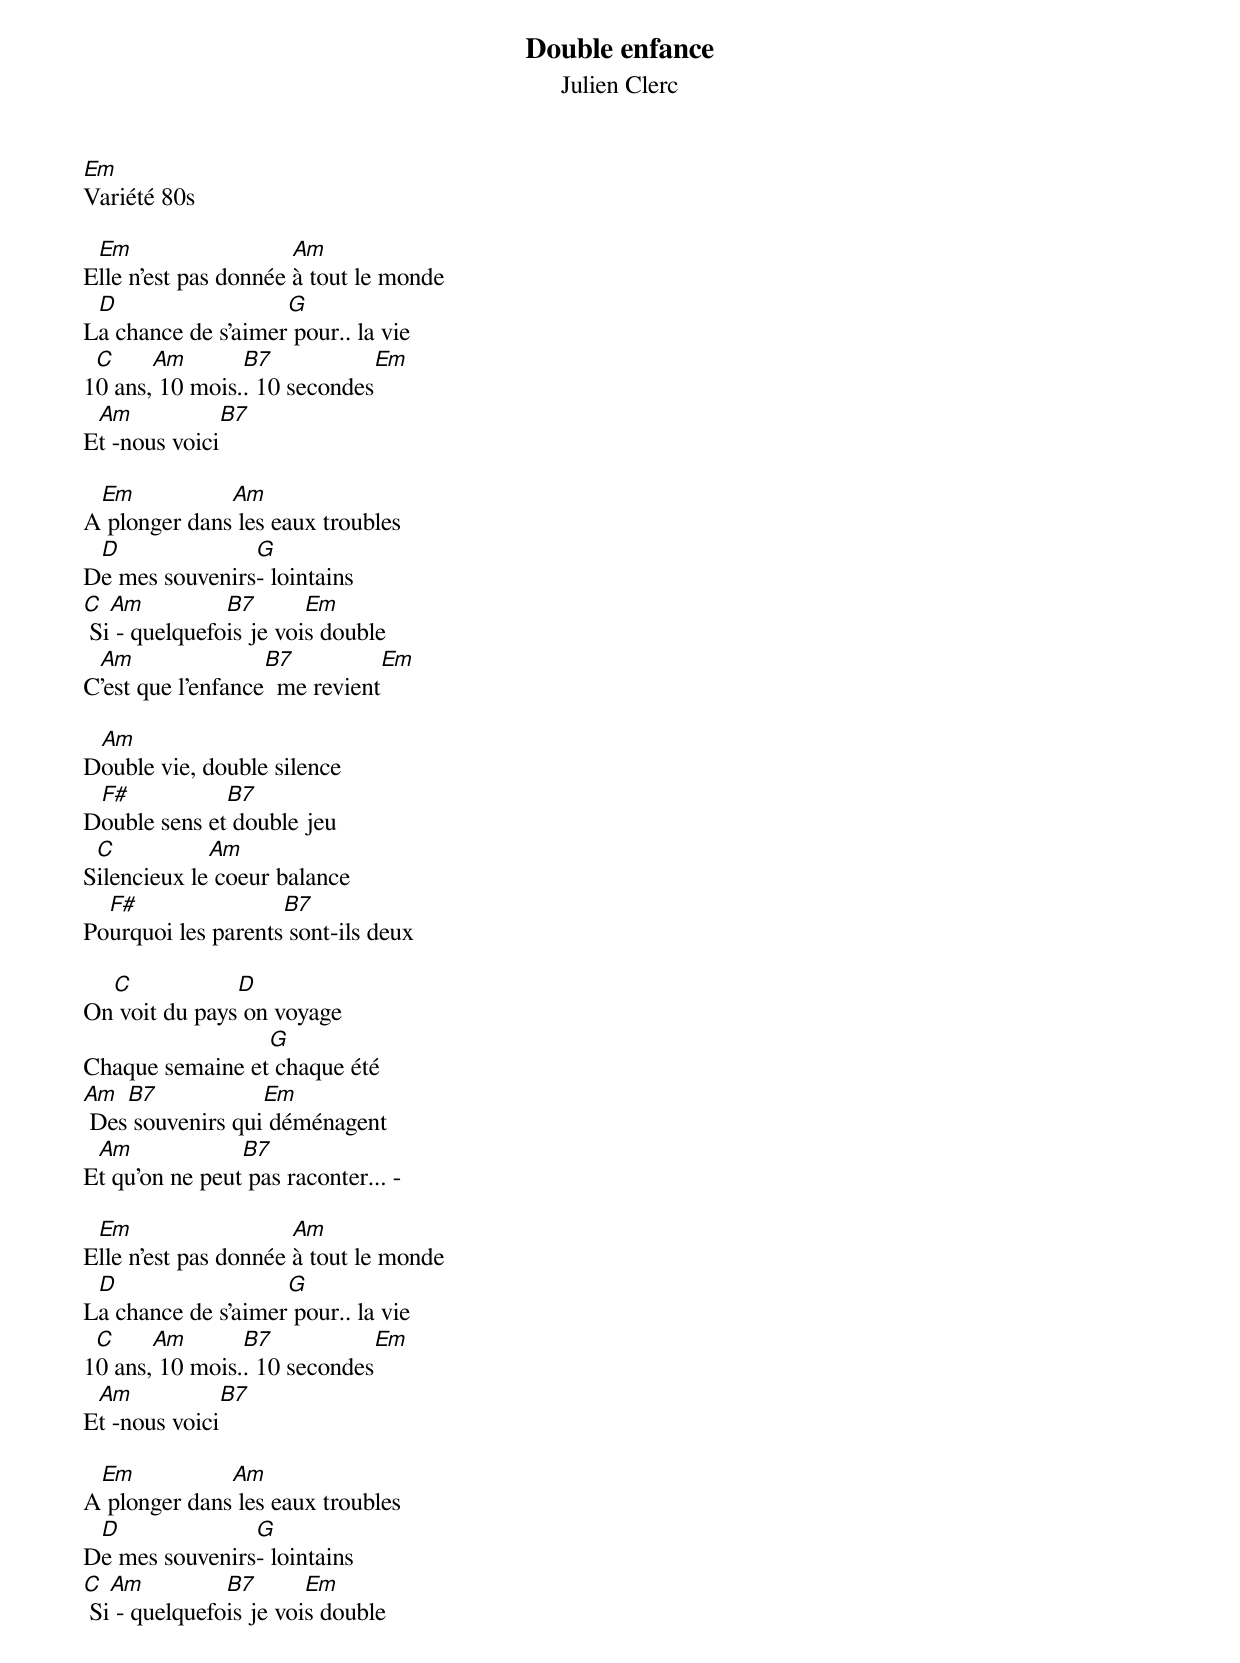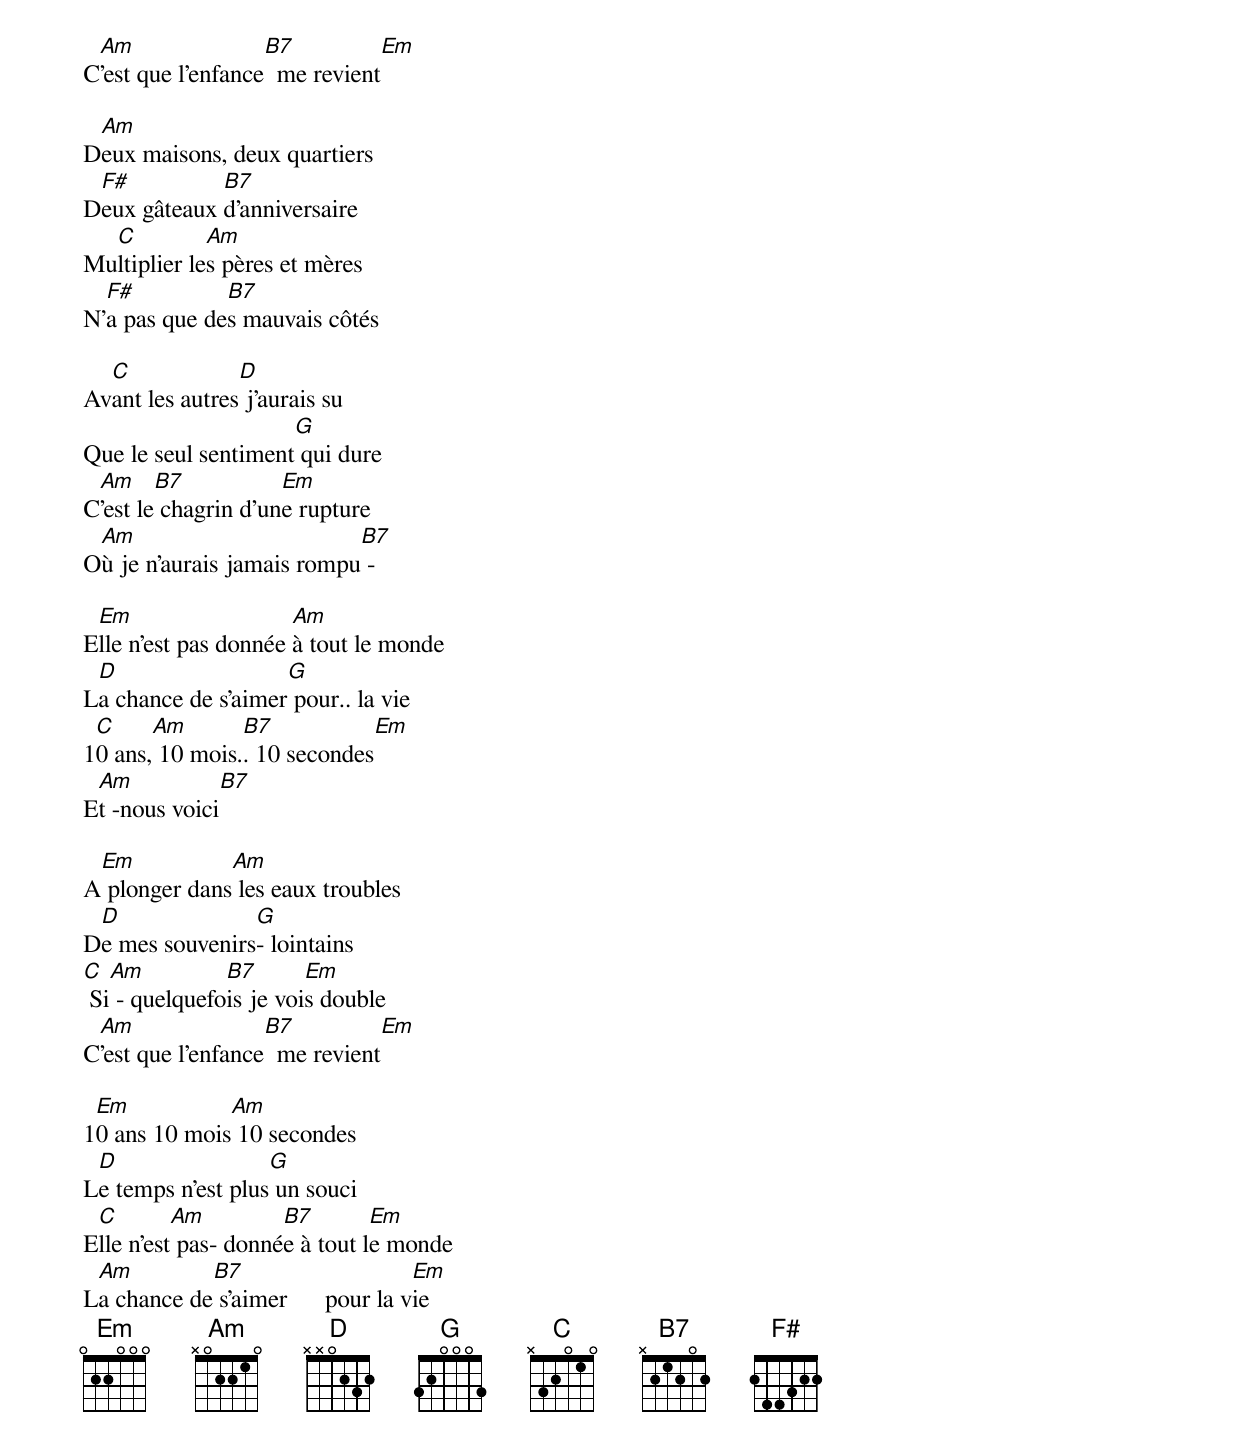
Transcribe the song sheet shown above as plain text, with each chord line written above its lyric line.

Double enfance
Julien Clerc
Em
Variété 80s

 Em                   Am
Elle n'est pas donnée à tout le monde
 D                  G
La chance de s'aimer pour.. la vie
 C     Am       B7           Em
10 ans, 10 mois.. 10 secondes
 Am            B7
Et ­nous voici

 Em           Am
A plonger dans les eaux troubles
 D              G
De mes souvenirs­ lointains
C  Am          B7       Em
 Si ­ quelquefois je vois double
 Am                B7           Em
C'est que l'enfance  me revient

 Am
Double vie, double silence
 F#           B7
Double sens et double jeu
 C           Am
Silencieux le coeur balance
  F#                B7
Pourquoi les parents sont-ils deux

  C            D
On voit du pays on voyage
                 G
Chaque semaine et chaque été
Am  B7            Em
 Des souvenirs qui déménagent
 Am             B7
Et qu'on ne peut pas raconter... ­

 Em                   Am
Elle n'est pas donnée à tout le monde
 D                  G
La chance de s'aimer pour.. la vie
 C     Am       B7           Em
10 ans, 10 mois.. 10 secondes
 Am            B7
Et ­nous voici

 Em           Am
A plonger dans les eaux troubles
 D              G
De mes souvenirs­ lointains
C  Am          B7       Em
 Si ­ quelquefois je vois double
 Am                B7           Em
C'est que l'enfance  me revient

 Am
Deux maisons, deux quartiers
 F#          B7
Deux gâteaux d'anniversaire
  C          Am
Multiplier les pères et mères
  F#          B7
N'a pas que des mauvais côtés

  C             D
Avant les autres j'aurais su
                     G
Que le seul sentiment qui dure
 Am     B7           Em
C'est le chagrin d'une rupture
 Am                        B7
Où je n'aurais jamais rompu ­

 Em                   Am
Elle n'est pas donnée à tout le monde
 D                  G
La chance de s'aimer pour.. la vie
 C     Am       B7           Em
10 ans, 10 mois.. 10 secondes
 Am            B7
Et ­nous voici

 Em           Am
A plonger dans les eaux troubles
 D              G
De mes souvenirs­ lointains
C  Am          B7       Em
 Si ­ quelquefois je vois double
 Am                B7           Em
C'est que l'enfance  me revient

 Em           Am
10 ans 10 mois 10 secondes
 D                 G
Le temps n'est plus un souci
 C        Am         B7        Em
Elle n'est pas­ donnée à tout le monde
 Am         B7                     Em
La chance de s'aimer      pour la vie
